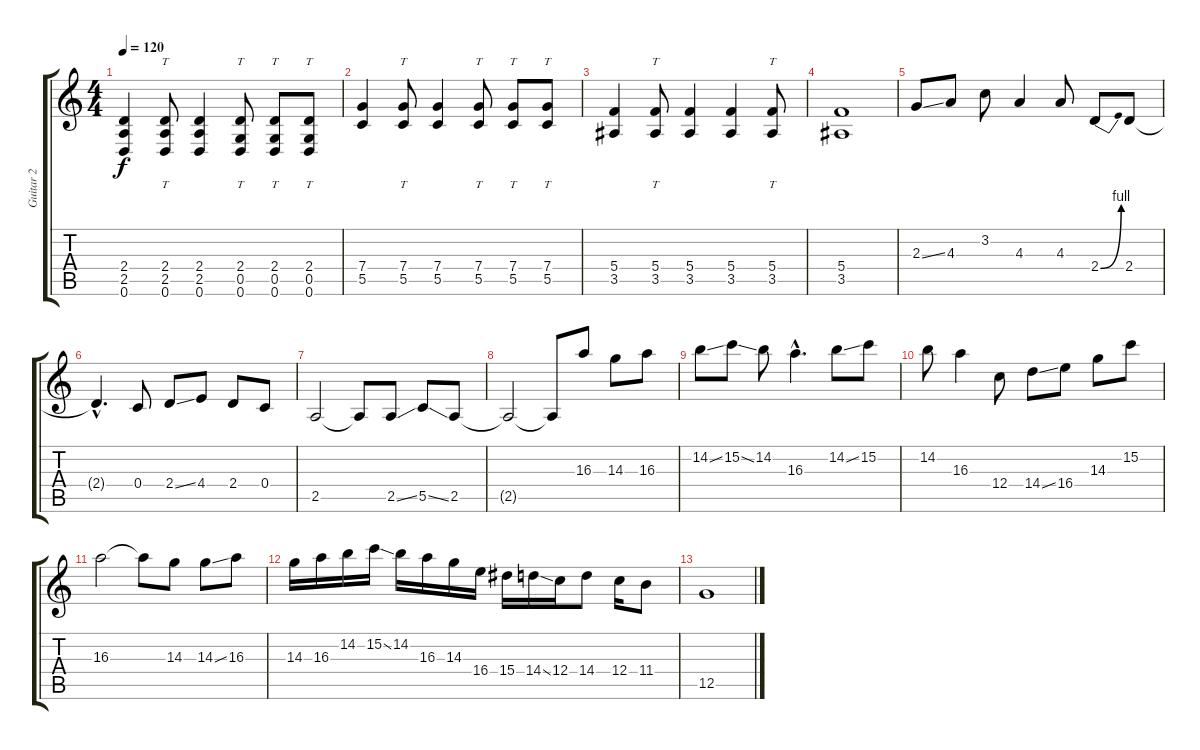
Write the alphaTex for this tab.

\track ("Guitar 2" "Guitar 2") {instrument acousticguitarnylon}
\staff {score tabs}
\tuning (D4 A3 F3 C3 G2 D2) {hide}
\ts (4 4)
\tempo 120
\clef g2
\ks c
(2.4 2.5 0.6).4{dy f} (2.4 2.5 0.6).8{tt} (2.4 2.5 0.6).4 (2.4 0.5 0.6).8{tt} (2.4 0.5 0.6).8{tt} (2.4 0.5 0.6).8{tt} |
(7.4 5.5).4 (7.4 5.5).8{tt} (7.4 5.5).4 (7.4 5.5).8{tt} (7.4 5.5).8{tt} (7.4 5.5).8{tt} |
(5.4 3.5).4 (5.4 3.5).8{tt} (5.4 3.5).4 (5.4 3.5).4 (5.4 3.5).8{tt} |
(5.4 3.5).1 |
2.3{ss}.8 4.3.8 3.2.8 4.3.4 4.3.8 2.4{be (bend 0 0 60 4)}.8 2.4.8 |
2.4{hac t}.4{d} 0.4.8 2.4{ss}.8 4.4.8 2.4.8 0.4.8 |
2.5.2 2.5{t}.8 2.5{ss}.8 5.5{ss}.8 2.5.8 |
2.5{t}.2 2.5{t}.8 16.3.8 14.3.8 16.3.8 |
14.2{ss}.8 15.2{ss}.8 14.2.8 16.3{hac}.4{d} 14.2{ss}.8 15.2.8 |
14.2.8 16.3.4 12.4.8 14.4{ss}.8 16.4.8 14.3.8 15.2.8 |
16.3.2 16.3{t}.8 14.3.8 14.3{ss}.8 16.3.8 |
14.3.16 16.3.16 14.2.16 15.2{ss}.16 14.2.16 16.3.16 14.3.16 16.4.16 15.4.16 14.4{ss}.16 12.4.16 14.4.8 12.4.16 11.4.8 |
12.5.1
